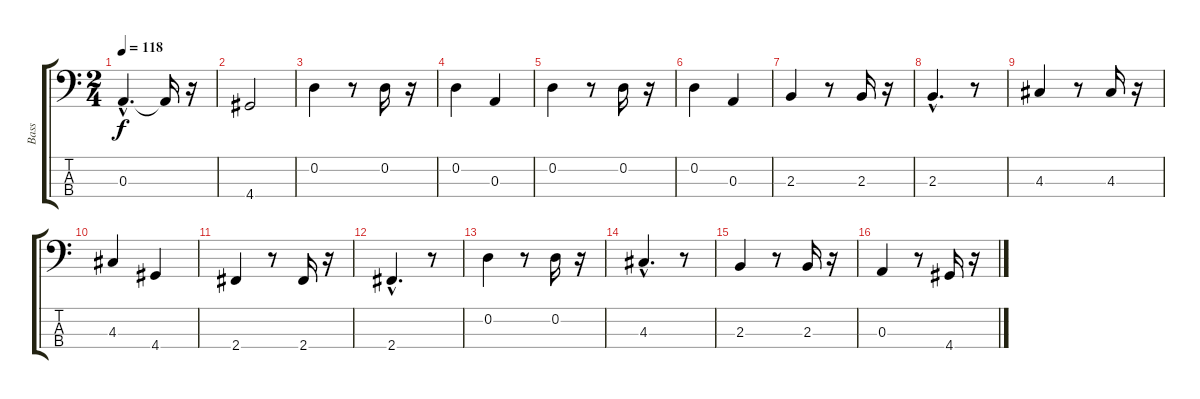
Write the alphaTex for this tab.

\track ("Bass" "Bass") {instrument electricbassfinger}
\staff {score tabs}
\tuning (G2 D2 A1 E1) {hide}
\ts (2 4)
\tempo 118
\clef f4
\ks c
0.3{hac}.4{d dy f} 0.3{t}.16 r.16 |
4.4.2 |
0.2.4 r.8 0.2.16 r.16 |
0.2.4 0.3.4 |
0.2.4 r.8 0.2.16 r.16 |
0.2.4 0.3.4 |
2.3.4 r.8 2.3.16 r.16 |
2.3{hac}.4{d} r.8 |
4.3.4 r.8 4.3.16 r.16 |
4.3.4 4.4.4 |
2.4.4 r.8 2.4.16 r.16 |
2.4{hac}.4{d} r.8 |
0.2.4 r.8 0.2.16 r.16 |
4.3{hac}.4{d} r.8 |
2.3.4 r.8 2.3.16 r.16 |
0.3.4 r.8 4.4.16 r.16
